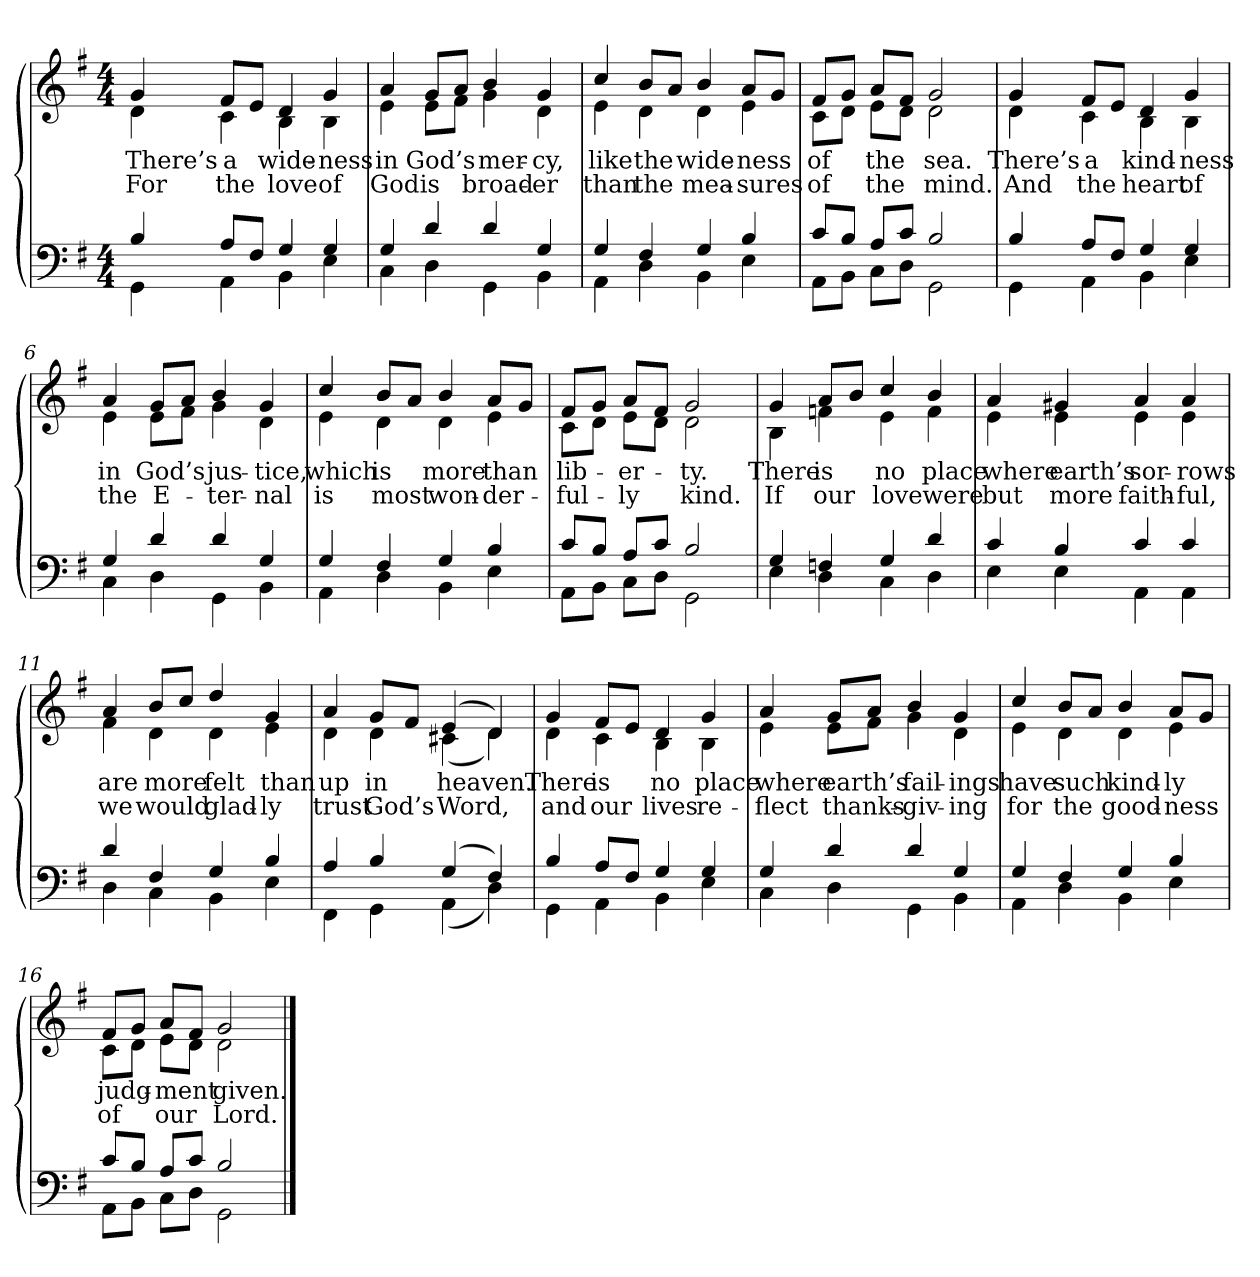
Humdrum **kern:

**kern	**kern	**text	**text
*part2	*part1	*part1	*part1
*staff2	*staff1	*staff1	*staff1
*clefF4	*clefG2	*	*
*k[f#]	*k[f#]	*	*
*M4/4	*M4/4	*	*
=1	=1	=1	=1
*^	*	*	*
!	!	!LO:TX:b:i:t=Verse	!	!
!	!	!	!LO:LY:b	!LO:LY:b
*	*	*^	*	*
4B/	4GG\	4g/	4d\	There’s	For
!	!	!	!	!LO:LY:b	!LO:LY:b
8A/L	4AA\	8f#/L	4c\	a	the
8F#/J	.	8e/J	.	.	.
!	!	!	!	!LO:LY:b	!LO:LY:b
4G/	4BB\	4d/	4B\	wide-	love
!	!	!	!	!LO:LY:b	!LO:LY:b
4G/	4E\	4g/	4B\	-ness	of
=2	=2	=2	=2	=2	=2
!	!	!	!	!LO:LY:b	!LO:LY:b
4G/	4C\	4a/	4e\	in	God
!	!	!	!	!LO:LY:b	!LO:LY:b
4d/	4D\	8g/L	8e\L	God’s	is
.	.	8a/J	8f#\J	.	.
!	!	!	!	!LO:LY:b	!LO:LY:b
4d/	4GG\	4b/	4g\	mer-	broad-
!	!	!	!	!LO:LY:b	!LO:LY:b
4G/	4BB\	4g/	4d\	-cy,	-er
!!LO:LB:g=z	!!
=3	=3	=3	=3	=3	=3
!	!	!	!	!LO:LY:b	!LO:LY:b
4G/	4AA\	4cc/	4e\	like	than
!	!	!	!	!LO:LY:b	!LO:LY:b
4F#/	4D\	8b/L	4d\	the	the
.	.	8a/J	.	.	.
!	!	!	!	!LO:LY:b	!LO:LY:b
4G/	4BB\	4b/	4d\	wide-	mea-
!	!	!	!	!LO:LY:b	!LO:LY:b
4B/	4E\	8a/L	4e\	-ness	-sures
.	.	8g/J	.	.	.
=4	=4	=4	=4	=4	=4
!	!	!	!	!LO:LY:b	!LO:LY:b
8c/L	8AA\L	8f#/L	8c\L	of	of
8B/J	8BB\J	8g/J	8d\J	.	.
!	!	!	!	!LO:LY:b	!LO:LY:b
8A/L	8C\L	8a/L	8e\L	the	the
8c/J	8D\J	8f#/J	8d\J	.	.
!	!	!	!	!LO:LY:b	!LO:LY:b
2B/	2GG\	2g/	2d\	sea.	mind.
!!LO:LB:g=z	!!
=5	=5	=5	=5	=5	=5
!	!	!	!	!LO:LY:b	!LO:LY:b
4B/	4GG\	4g/	4d\	There’s	And
!	!	!	!	!LO:LY:b	!LO:LY:b
8A/L	4AA\	8f#/L	4c\	a	the
8F#/J	.	8e/J	.	.	.
!	!	!	!	!LO:LY:b	!LO:LY:b
4G/	4BB\	4d/	4B\	kind-	heart
!	!	!	!	!LO:LY:b	!LO:LY:b
4G/	4E\	4g/	4B\	-ness	of
=6	=6	=6	=6	=6	=6
!	!	!	!	!LO:LY:b	!LO:LY:b
4G/	4C\	4a/	4e\	in	the
!	!	!	!	!LO:LY:b	!LO:LY:b
4d/	4D\	8g/L	8e\L	God’s	E-
.	.	8a/J	8f#\J	.	.
!	!	!	!	!LO:LY:b	!LO:LY:b
4d/	4GG\	4b/	4g\	jus-	-ter-
!	!	!	!	!LO:LY:b	!LO:LY:b
4G/	4BB\	4g/	4d\	-tice,	-nal
!!LO:LB:g=z	!!
=7	=7	=7	=7	=7	=7
!	!	!	!	!LO:LY:b	!LO:LY:b
4G/	4AA\	4cc/	4e\	which	is
!	!	!	!	!LO:LY:b	!LO:LY:b
4F#/	4D\	8b/L	4d\	is	most
.	.	8a/J	.	.	.
!	!	!	!	!LO:LY:b	!LO:LY:b
4G/	4BB\	4b/	4d\	more	won-
!	!	!	!	!LO:LY:b	!LO:LY:b
4B/	4E\	8a/L	4e\	than	-der-
.	.	8g/J	.	.	.
=8	=8	=8	=8	=8	=8
!	!	!	!	!LO:LY:b	!LO:LY:b
8c/L	8AA\L	8f#/L	8c\L	lib-	-ful-
8B/J	8BB\J	8g/J	8d\J	.	.
!	!	!	!	!LO:LY:b	!LO:LY:b
8A/L	8C\L	8a/L	8e\L	-er-	-ly
8c/J	8D\J	8f#/J	8d\J	.	.
!	!	!	!	!LO:LY:b	!LO:LY:b
2B/	2GG\	2g/	2d\	-ty.	kind.
!!LO:LB:g=z	!!
=9	=9	=9	=9	=9	=9
!	!	!	!	!LO:LY:b	!LO:LY:b
4G/	4E\	4g/	4B\	There	If
!	!	!	!	!LO:LY:b	!LO:LY:b
4Fn/	4D\	8a/L	4fn\	is	our
.	.	8b/J	.	.	.
!	!	!	!	!LO:LY:b	!LO:LY:b
4G/	4C\	4cc/	4e\	no	love
!	!	!	!	!LO:LY:b	!LO:LY:b
4d/	4D\	4b/	4f\	place	were
=10	=10	=10	=10	=10	=10
!	!	!	!	!LO:LY:b	!LO:LY:b
4c/	4E\	4a/	4e\	where	but
!	!	!	!	!LO:LY:b	!LO:LY:b
4B/	4E\	4g#X/	4e\	earth’s	more
!	!	!	!	!LO:LY:b	!LO:LY:b
4c/	4AA\	4a/	4e\	sor-	faith-
!	!	!	!	!LO:LY:b	!LO:LY:b
4c/	4AA\	4a/	4e\	-rows	-ful,
!!LO:LB:g=z	!!
=11	=11	=11	=11	=11	=11
!	!	!	!	!LO:LY:b	!LO:LY:b
4d/	4D\	4a/	4f#\	are	we
!	!	!	!	!LO:LY:b	!LO:LY:b
4F#/	4C\	8b/L	4d\	more	would
.	.	8cc/J	.	.	.
!	!	!	!	!LO:LY:b	!LO:LY:b
4G/	4BB\	4dd/	4d\	felt	glad-
!	!	!	!	!LO:LY:b	!LO:LY:b
4B/	4E\	4g/	4e\	than	-ly
=12	=12	=12	=12	=12	=12
!	!	!	!	!LO:LY:b	!LO:LY:b
4A/	4FF#\	4a/	4d\	up	trust
!	!	!	!	!LO:LY:b	!LO:LY:b
4B/	4GG\	8g/L	4d\	in	God’s
.	.	8f#/J	.	.	.
!	!	!	!	!LO:LY:b	!LO:LY:b
(>4G/	(<4AA\	(>4e/	(<4c#X\	heaven.	Word,
4F#/)	4D\)	4d/)	4d\)	.	.
!!LO:LB:g=z	!!
=13	=13	=13	=13	=13	=13
!	!	!	!	!LO:LY:b	!LO:LY:b
4B/	4GG\	4g/	4d\	There	and
!	!	!	!	!LO:LY:b	!LO:LY:b
8A/L	4AA\	8f#/L	4c\	is	our
8F#/J	.	8e/J	.	.	.
!	!	!	!	!LO:LY:b	!LO:LY:b
4G/	4BB\	4d/	4B\	no	lives
!	!	!	!	!LO:LY:b	!LO:LY:b
4G/	4E\	4g/	4B\	place	re-
=14	=14	=14	=14	=14	=14
!	!	!	!	!LO:LY:b	!LO:LY:b
4G/	4C\	4a/	4e\	where	-flect
!	!	!	!	!LO:LY:b	!LO:LY:b
4d/	4D\	8g/L	8e\L	earth’s	thanks-
.	.	8a/J	8f#\J	.	.
!	!	!	!	!LO:LY:b	!LO:LY:b
4d/	4GG\	4b/	4g\	fail-	-giv-
!	!	!	!	!LO:LY:b	!LO:LY:b
4G/	4BB\	4g/	4d\	-ings	-ing
!!LO:LB:g=z	!!
=15	=15	=15	=15	=15	=15
!	!	!	!	!LO:LY:b	!LO:LY:b
4G/	4AA\	4cc/	4e\	have	for
!	!	!	!	!LO:LY:b	!LO:LY:b
4F#/	4D\	8b/L	4d\	such	the
.	.	8a/J	.	.	.
!	!	!	!	!LO:LY:b	!LO:LY:b
4G/	4BB\	4b/	4d\	kind-	good-
!	!	!	!	!LO:LY:b	!LO:LY:b
4B/	4E\	8a/L	4e\	-ly	-ness
.	.	8g/J	.	.	.
=16	=16	=16	=16	=16	=16
!	!	!	!	!LO:LY:b	!LO:LY:b
8c/L	8AA\L	8f#/L	8c\L	judg-	of
8B/J	8BB\J	8g/J	8d\J	.	.
!	!	!	!	!LO:LY:b	!LO:LY:b
8A/L	8C\L	8a/L	8e\L	-ment	our
8c/J	8D\J	8f#/J	8d\J	.	.
!	!	!	!	!LO:LY:b	!LO:LY:b
2B/	2GG\	2g/	2d\	given.	Lord.
*v	*v	*	*	*	*
*	*v	*v	*	*
==	==	==	==
*-	*-	*-	*-
